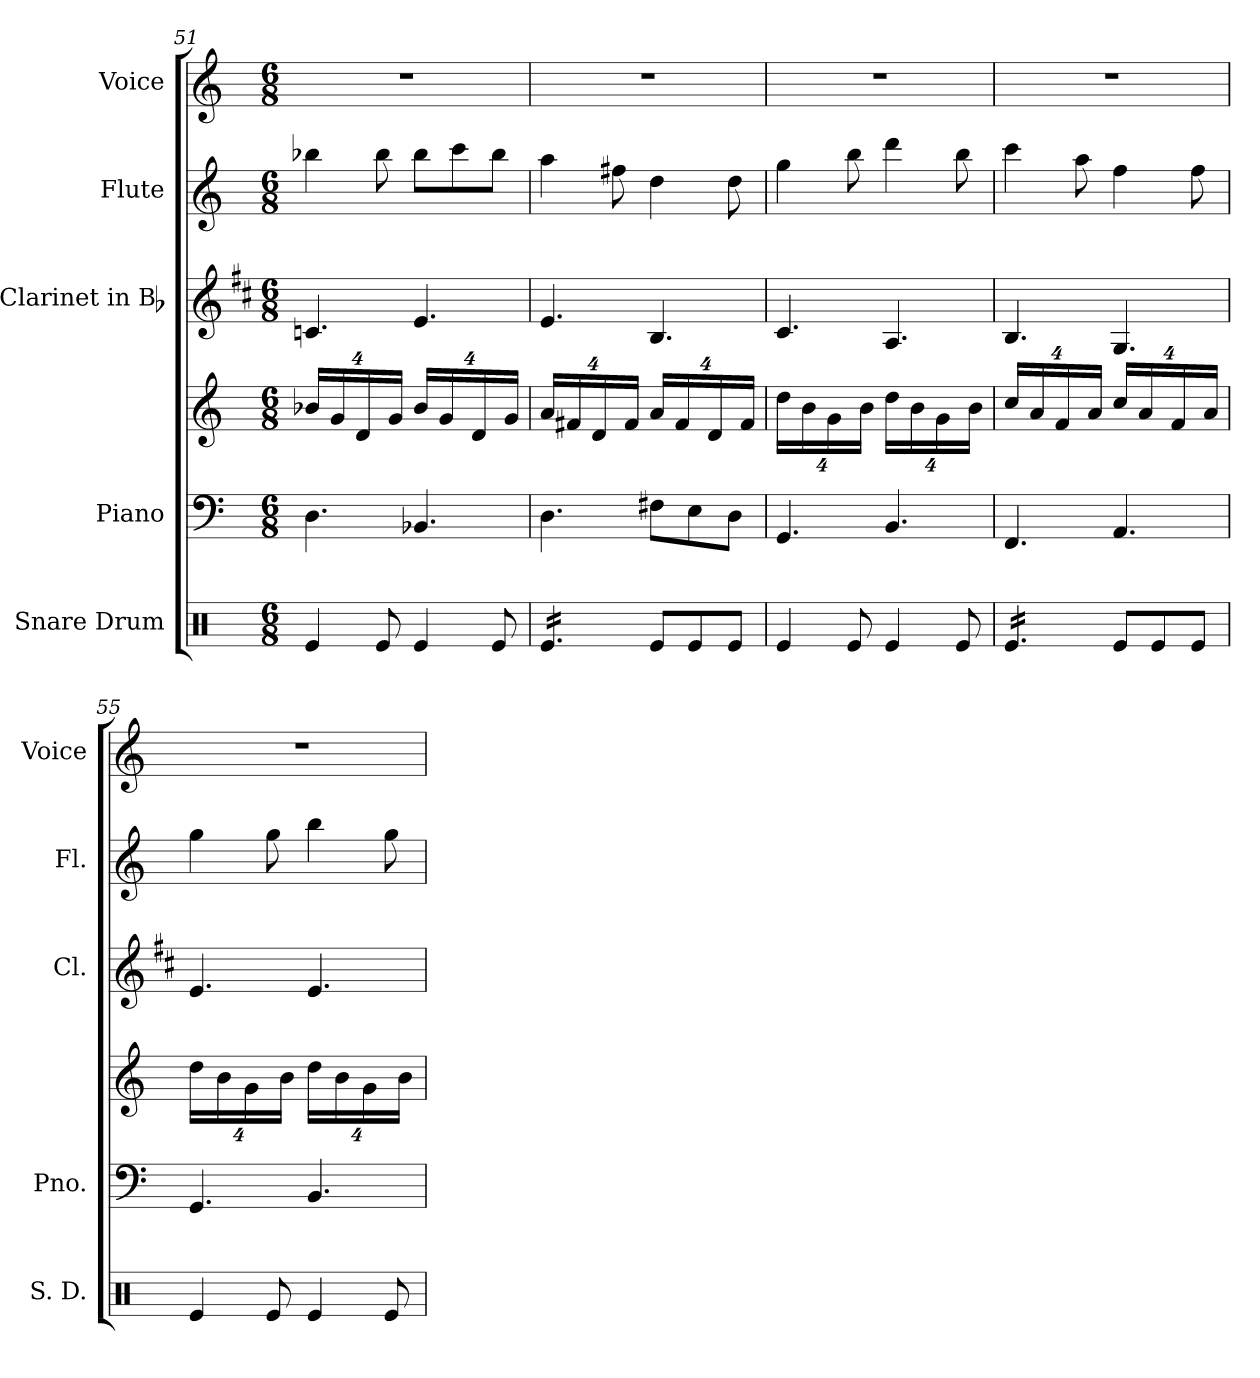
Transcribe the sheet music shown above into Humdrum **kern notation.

**kern	**kern	**kern	**kern	**kern	**kern
*part5	*part4	*part4	*part3	*part2	*part1
*staff6	*staff5	*staff4	*staff3	*staff2	*staff1
*I"Snare Drum	*I"Piano	*	*I"Clarinet in Bb	*I"Flute	*I"Voice
*I'S. D.	*I'Pno.	*	*I'Cl.	*I'Fl.	*I'Voice
*clefX	*clefF4	*clefG2	*clefG2	*clefG2	*clefG2
*	*	*	*ITrd1c2	*	*
*k[]	*k[]	*k[]	*k[]	*k[]	*k[]
*C:	*C:	*C:	*C:	*C:	*C:
*M6/8	*M6/8	*M6/8	*M6/8	*M6/8	*M6/8
*	*	*Xbrackettup	*	*	*
=51	=51	=51	=51	=51	=51
!	!	!	!	!	!LO:N:vis=1
4Rei/	4.Di\	32%3b-Xi/LL	4.B-Xi/	4bb-Xi\	2.r
.	.	32%3gi/	.	.	.
.	.	32%3di/	.	.	.
8Rei/	.	.	.	8bb-i\	.
.	.	32%3gi/JJ	.	.	.
4Rei/	4.BB-Xi/	32%3b-i/LL	4.di/	8bb-i\L	.
.	.	32%3gi/	.	.	.
.	.	.	.	8ccci\	.
.	.	32%3di/	.	.	.
8Rei/	.	.	.	8bb-i\J	.
.	.	32%3gi/JJ	.	.	.
=52	=52	=52	=52	=52	=52
!	!	!	!	!	!LO:N:vis=1
*tremolo	*	*	*	*	*
16Rei/LL	4.Di\	32%3ai/LL	4.di/	4aai\	2.r
16Rei/	.	.	.	.	.
.	.	32%3f#Xi/	.	.	.
16Rei/	.	.	.	.	.
16Rei/	.	32%3di/	.	.	.
16Rei/	.	.	.	8ff#Xi\	.
.	.	32%3f#i/JJ	.	.	.
16Rei/JJ	.	.	.	.	.
*Xtremolo	*	*	*	*	*
8Rei/L	8F#Xi\L	32%3ai/LL	4.Ai/	4ddi\	.
.	.	32%3f#i/	.	.	.
8Rei/	8Ei\	.	.	.	.
.	.	32%3di/	.	.	.
8Rei/J	8Di\J	.	.	8ddi\	.
.	.	32%3f#i/JJ	.	.	.
!!LO:LB:g=z
=53	=53	=53	=53	=53	=53
!	!	!	!	!	!LO:N:vis=1
4Rei/	4.GGi/	32%3ddi\LL	4.Bi/	4ggi\	2.r
.	.	32%3bi\	.	.	.
.	.	32%3gi\	.	.	.
8Rei/	.	.	.	8bbi\	.
.	.	32%3bi\JJ	.	.	.
4Rei/	4.BBi/	32%3ddi\LL	4.Gi/	4dddi\	.
.	.	32%3bi\	.	.	.
.	.	32%3gi\	.	.	.
8Rei/	.	.	.	8bbi\	.
.	.	32%3bi\JJ	.	.	.
=54	=54	=54	=54	=54	=54
!	!	!	!	!	!LO:N:vis=1
*tremolo	*	*	*	*	*
16Rei/LL	4.FFi/	32%3cci/LL	4.Ai/	4ccci\	2.r
16Rei/	.	.	.	.	.
.	.	32%3ai/	.	.	.
16Rei/	.	.	.	.	.
16Rei/	.	32%3fi/	.	.	.
16Rei/	.	.	.	8aai\	.
.	.	32%3ai/JJ	.	.	.
16Rei/JJ	.	.	.	.	.
*Xtremolo	*	*	*	*	*
8Rei/L	4.AAi/	32%3cci/LL	4.Fi/	4ffi\	.
.	.	32%3ai/	.	.	.
8Rei/	.	.	.	.	.
.	.	32%3fi/	.	.	.
8Rei/J	.	.	.	8ffi\	.
.	.	32%3ai/JJ	.	.	.
=55	=55	=55	=55	=55	=55
!	!	!	!	!	!LO:N:vis=1
4Rei/	4.GGi/	32%3ddi\LL	4.di/	4ggi\	2.r
.	.	32%3bi\	.	.	.
.	.	32%3gi\	.	.	.
8Rei/	.	.	.	8ggi\	.
.	.	32%3bi\JJ	.	.	.
4Rei/	4.BBi/	32%3ddi\LL	4.di/	4bbi\	.
.	.	32%3bi\	.	.	.
.	.	32%3gi\	.	.	.
8Rei/	.	.	.	8ggi\	.
.	.	32%3bi\JJ	.	.	.
=	=	=	=	=	=
*-	*-	*-	*-	*-	*-
